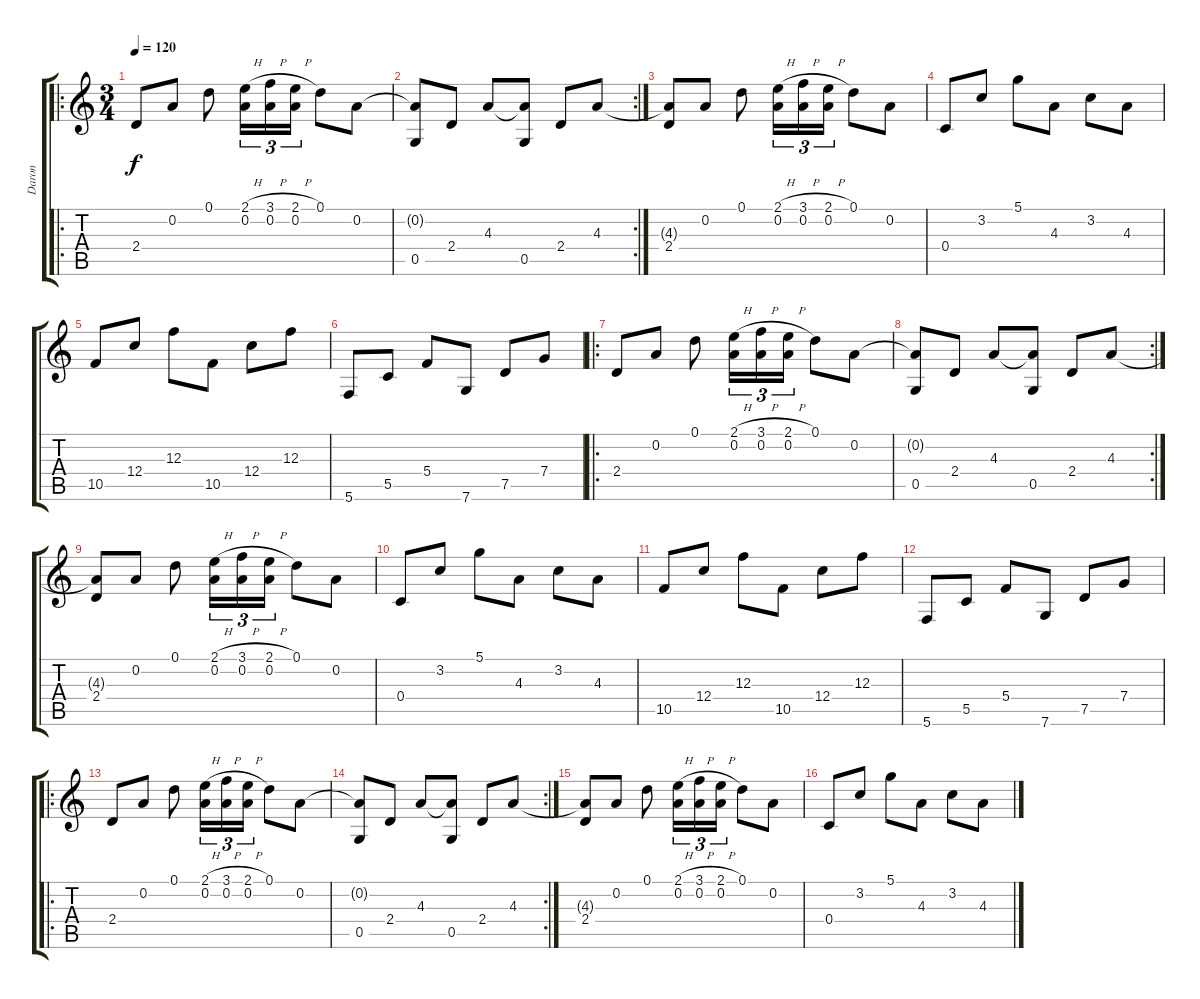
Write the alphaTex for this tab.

\track ("Daron" "Daron") {instrument acousticguitarsteel}
\staff {score tabs}
\tuning (D4 A3 F3 C3 G2 C2) {hide}
\ro
\ts (3 4)
\tempo 120
\clef g2
\ks c
2.4.8{dy f instrument acousticguitarsteel} 0.2.8 0.1.8 (2.1{h} 0.2).16{tu (3 2)} (3.1{h} 0.2).16{tu (3 2)} (2.1{h} 0.2).16{tu (3 2)} 0.1.8 0.2.8 |
\rc 2
(0.2{t} 0.5).8 2.4.8 4.3.8 (4.3{t} 0.5).8 2.4.8 4.3.8 |
(4.3{t} 2.4).8 0.2.8 0.1.8 (2.1{h} 0.2).16{tu (3 2)} (3.1{h} 0.2).16{tu (3 2)} (2.1{h} 0.2).16{tu (3 2)} 0.1.8 0.2.8 |
0.4.8 3.2.8 5.1.8 4.3.8 3.2.8 4.3.8 |
10.5.8 12.4.8 12.3.8 10.5.8 12.4.8 12.3.8 |
5.6.8 5.5.8 5.4.8 7.6.8 7.5.8 7.4.8 |
\ro
2.4.8 0.2.8 0.1.8 (2.1{h} 0.2).16{tu (3 2)} (3.1{h} 0.2).16{tu (3 2)} (2.1{h} 0.2).16{tu (3 2)} 0.1.8 0.2.8 |
\rc 2
(0.2{t} 0.5).8 2.4.8 4.3.8 (4.3{t} 0.5).8 2.4.8 4.3.8 |
(4.3{t} 2.4).8 0.2.8 0.1.8 (2.1{h} 0.2).16{tu (3 2)} (3.1{h} 0.2).16{tu (3 2)} (2.1{h} 0.2).16{tu (3 2)} 0.1.8 0.2.8 |
0.4.8 3.2.8 5.1.8 4.3.8 3.2.8 4.3.8 |
10.5.8 12.4.8 12.3.8 10.5.8 12.4.8 12.3.8 |
5.6.8 5.5.8 5.4.8 7.6.8 7.5.8 7.4.8 |
\ro
2.4.8 0.2.8 0.1.8 (2.1{h} 0.2).16{tu (3 2)} (3.1{h} 0.2).16{tu (3 2)} (2.1{h} 0.2).16{tu (3 2)} 0.1.8 0.2.8 |
\rc 2
(0.2{t} 0.5).8 2.4.8 4.3.8 (4.3{t} 0.5).8 2.4.8 4.3.8 |
(4.3{t} 2.4).8 0.2.8 0.1.8 (2.1{h} 0.2).16{tu (3 2)} (3.1{h} 0.2).16{tu (3 2)} (2.1{h} 0.2).16{tu (3 2)} 0.1.8 0.2.8 |
0.4.8 3.2.8 5.1.8 4.3.8 3.2.8 4.3.8
